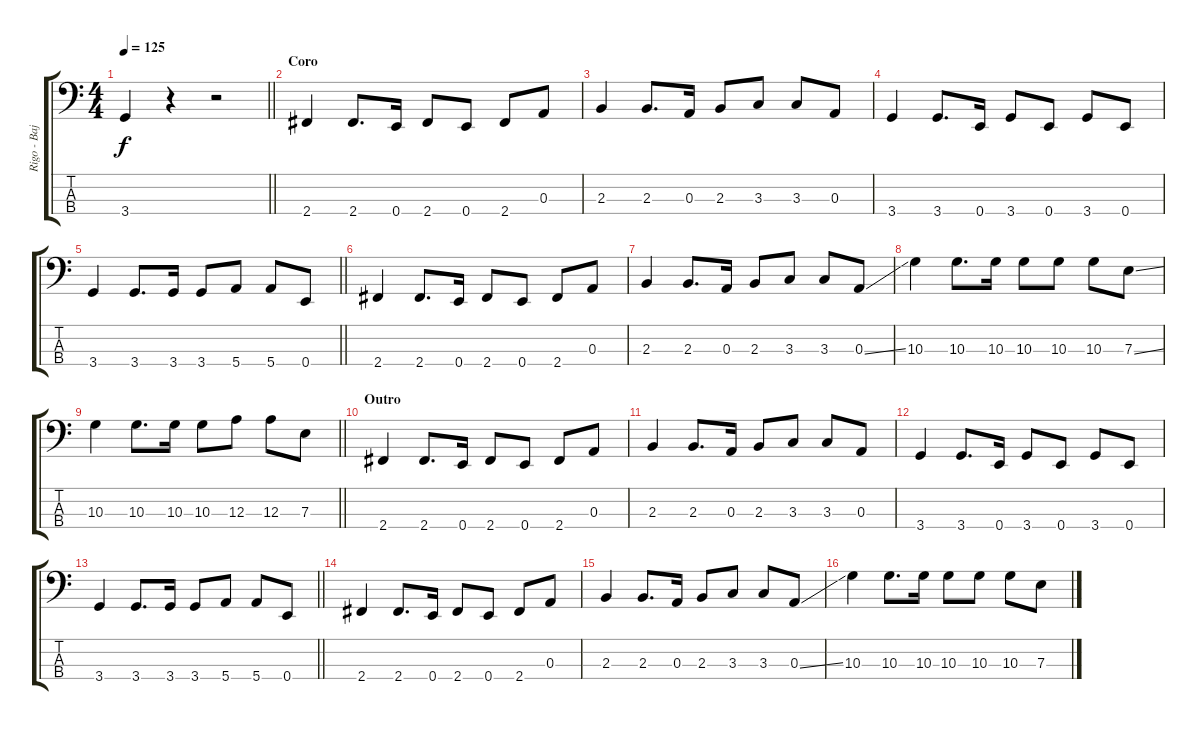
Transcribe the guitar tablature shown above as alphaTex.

\track ("Rigo - Bajo" "Rigo - Baj") {instrument electricbasspick}
\staff {score tabs}
\tuning (G2 D2 A1 E1) {hide}
\ts (4 4)
\tempo 125
\clef f4
\barLineRight lightlight
\ks c
3.4.4{dy f} r.4 r.2 |
\section ("" "Coro")
2.4.4 2.4.8{d} 0.4.16 2.4.8 0.4.8 2.4.8 0.3.8 |
2.3.4 2.3.8{d} 0.3.16 2.3.8 3.3.8 3.3.8 0.3.8 |
3.4.4 3.4.8{d} 0.4.16 3.4.8 0.4.8 3.4.8 0.4.8 |
\barLineRight lightlight
3.4.4 3.4.8{d} 3.4.16 3.4.8 5.4.8 5.4.8 0.4.8 |
2.4.4 2.4.8{d} 0.4.16 2.4.8 0.4.8 2.4.8 0.3.8 |
2.3.4 2.3.8{d} 0.3.16 2.3.8 3.3.8 3.3.8 0.3{ss}.8 |
10.3.4 10.3.8{d} 10.3.16 10.3.8 10.3.8 10.3.8 7.3{ss}.8 |
\barLineRight lightlight
10.3.4 10.3.8{d} 10.3.16 10.3.8 12.3.8 12.3.8 7.3.8 |
\section ("" "Outro")
2.4.4 2.4.8{d} 0.4.16 2.4.8 0.4.8 2.4.8 0.3.8 |
2.3.4 2.3.8{d} 0.3.16 2.3.8 3.3.8 3.3.8 0.3.8 |
3.4.4 3.4.8{d} 0.4.16 3.4.8 0.4.8 3.4.8 0.4.8 |
\barLineRight lightlight
3.4.4 3.4.8{d} 3.4.16 3.4.8 5.4.8 5.4.8 0.4.8 |
2.4.4 2.4.8{d} 0.4.16 2.4.8 0.4.8 2.4.8 0.3.8 |
2.3.4 2.3.8{d} 0.3.16 2.3.8 3.3.8 3.3.8 0.3{ss}.8 |
10.3.4 10.3.8{d} 10.3.16 10.3.8 10.3.8 10.3.8 7.3{ss}.8
